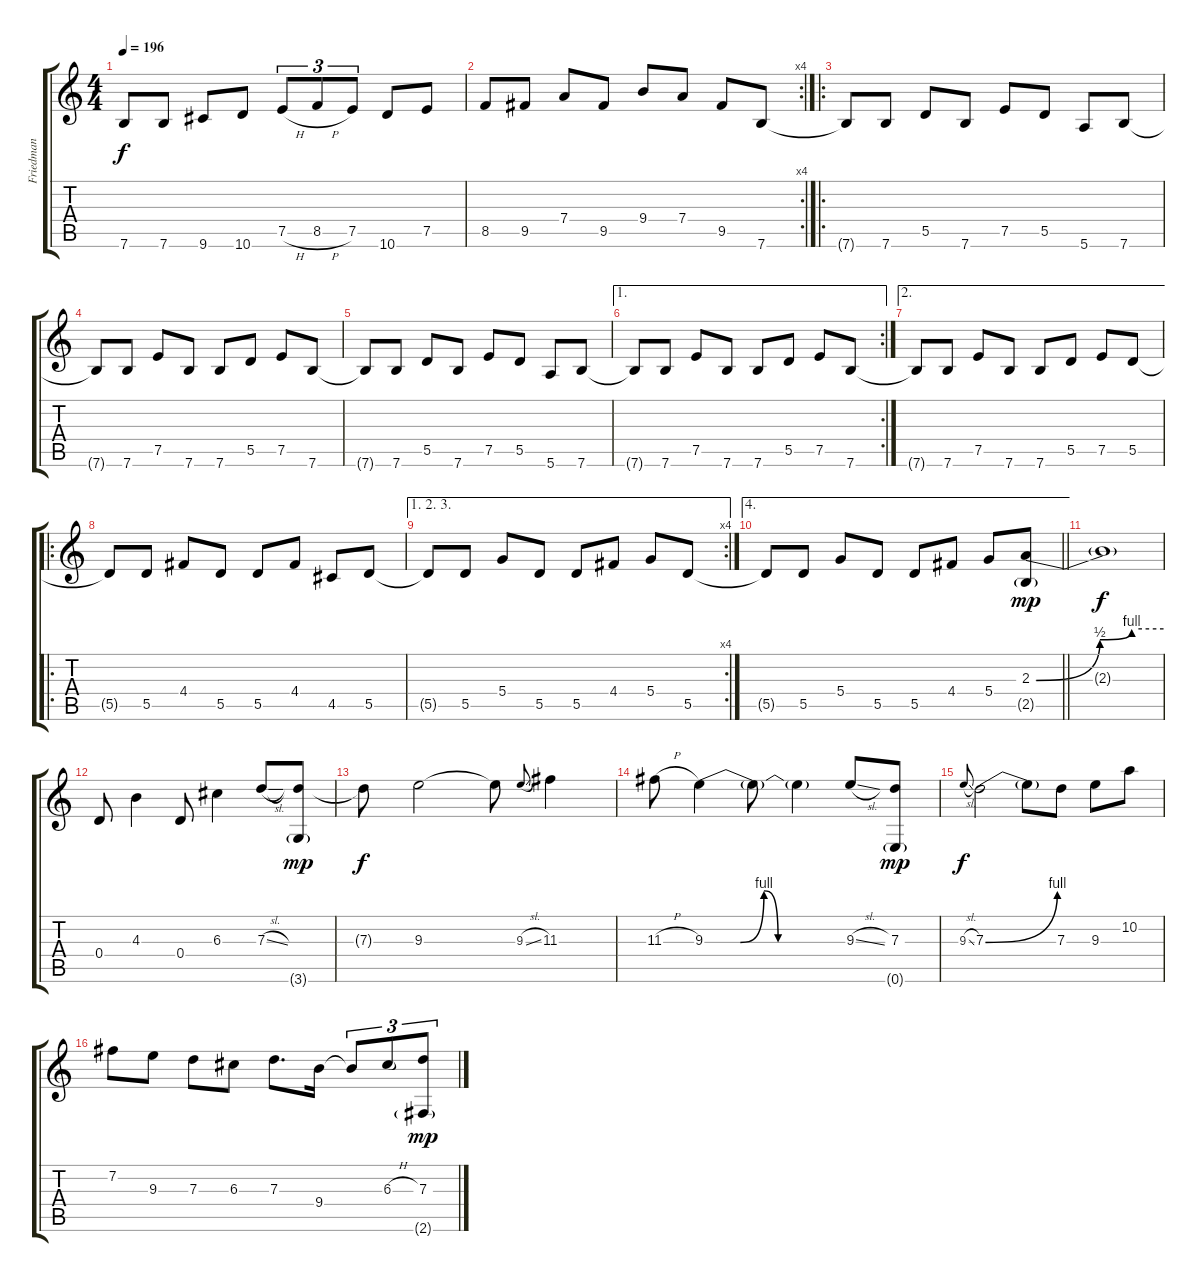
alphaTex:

\track ("Friedman" "Friedman") {instrument overdrivenguitar}
\staff {score tabs}
\tuning (E4 B3 G3 D3 A2 E2) {hide}
\ts (4 4)
\tempo 196
\clef g2
\ks c
7.6{t}.8{dy f} 7.6.8 9.6.8 10.6.8 7.5{h}.8{tu (3 2)} 8.5{h}.8{tu (3 2)} 7.5.8{tu (3 2)} 10.6.8 7.5.8 |
\rc 4
8.5.8 9.5.8 7.4.8 9.5.8 9.4.8 7.4.8 9.5.8 7.6.8 |
\ro
7.6{t}.8 7.6.8 5.5.8 7.6.8 7.5.8 5.5.8 5.6.8 7.6.8 |
7.6{t}.8 7.6.8 7.5.8 7.6.8 7.6.8 5.5.8 7.5.8 7.6.8 |
7.6{t}.8 7.6.8 5.5.8 7.6.8 7.5.8 5.5.8 5.6.8 7.6.8 |
\ae 1
\rc 2
7.6{t}.8 7.6.8 7.5.8 7.6.8 7.6.8 5.5.8 7.5.8 7.6.8 |
\ae 2
7.6{t}.8 7.6.8 7.5.8 7.6.8 7.6.8 5.5.8 7.5.8 5.5.8 |
\ro
5.5{t}.8 5.5.8 4.4.8 5.5.8 5.5.8 4.4.8 4.5.8 5.5.8 |
\ae (1 2 3)
\rc 4
5.5{t}.8 5.5.8 5.4.8 5.5.8 5.5.8 4.4.8 5.4.8 5.5.8 |
\ae 4
\barLineRight lightlight
5.5{t}.8 5.5.8 5.4.8 5.5.8 5.5.8 4.4.8 5.4.8 (2.3{be (custom 0 0 30 2 45 4 60 4)} 2.5{g}).8{dy mp volume 16 instrument distortionguitar} |
2.3{t}.1{dy f volume 16 instrument distortionguitar} |
0.4.8 4.3.4 0.4.8 6.3.4 7.3{sl}.8 (7.3{t} 3.6{g}).8{dy mp} |
7.3{t}.8{dy f} 9.3.2 9.3{t}.8 9.3{sl}.8{gr onbeat} 11.3.4 |
11.3{h}.8 9.3{be (custom 0 0 15 0 25 4 31 0 60 0)}.4 9.3{t}.8 9.3{t}.4 9.3{sl}.8 (7.3 0.6{g}).8{dy mp} |
9.3{sl}.8{gr onbeat dy f} 7.3{be (bend 0 0 60 4)}.2 7.3{t}.8 7.3.8 9.3.8 10.2.8 |
7.2.8 9.3.8 7.3.8 6.3.8 7.3.8{d} 9.4.16 9.4{t}.8{tu (3 2)} 6.3{h}.8{tu (3 2)} (7.3 2.6{g}).8{tu (3 2) dy mp}
